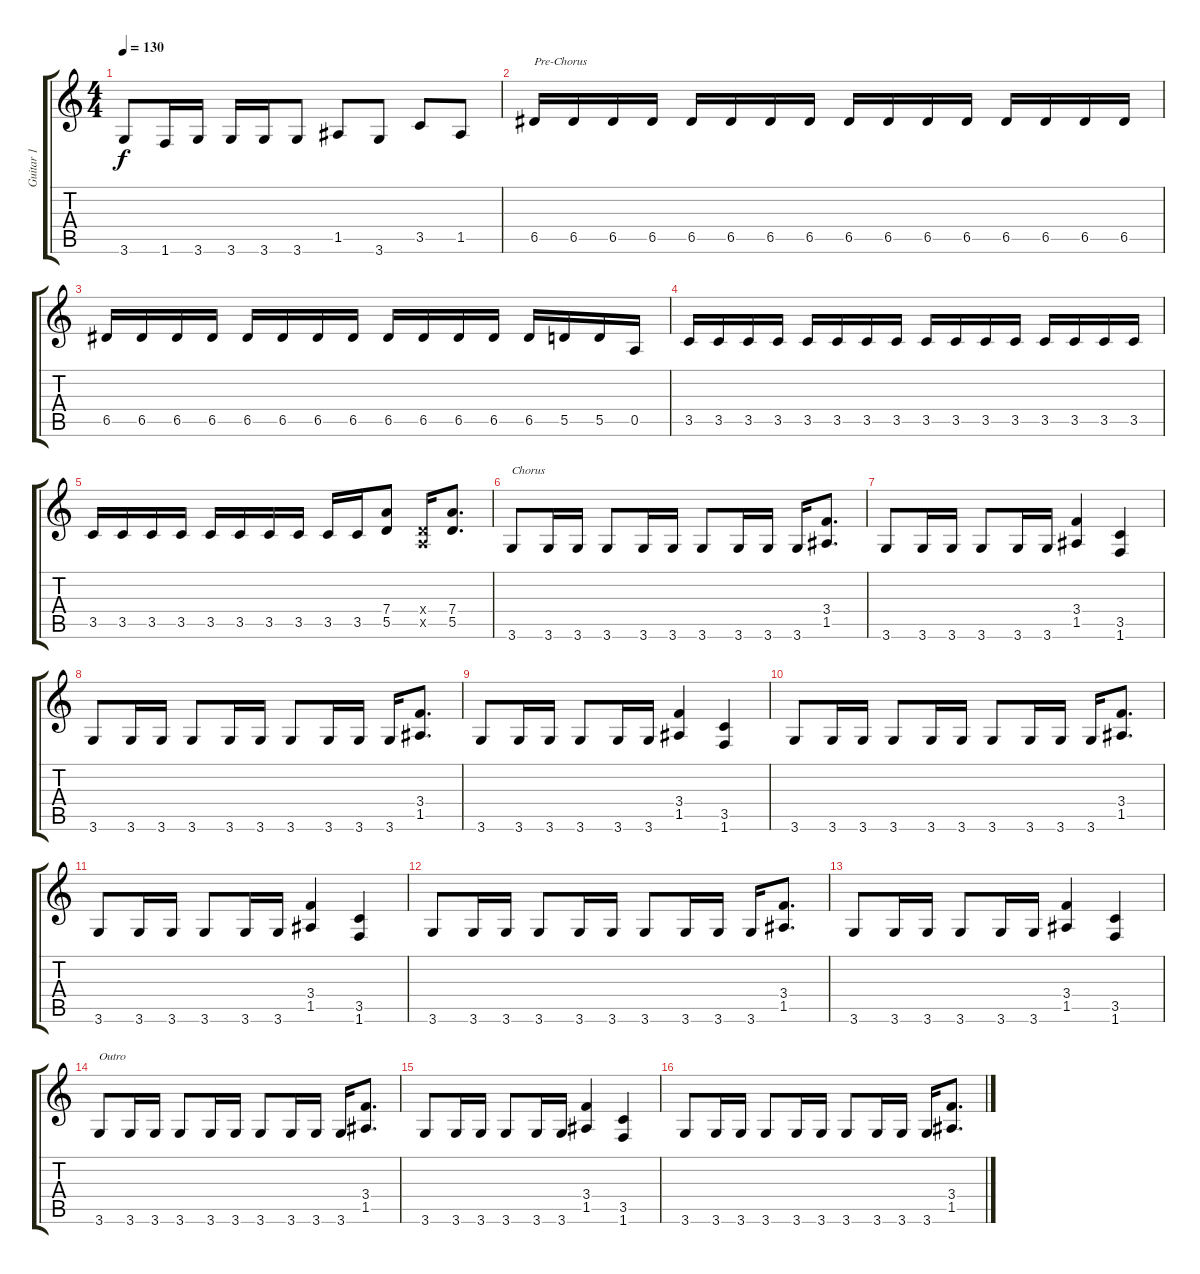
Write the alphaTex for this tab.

\track ("Guitar 1" "Guitar 1") {instrument distortionguitar}
\staff {score tabs}
\tuning (E4 B3 G3 D3 A2 E2) {hide}
\ts (4 4)
\tempo 130
\clef g2
\ks c
3.6.8{dy f} 1.6.16 3.6.16 3.6.16 3.6.16 3.6.8 1.5.8 3.6.8 3.5.8 1.5.8 |
6.5.16{txt "Pre-Chorus"} 6.5.16 6.5.16 6.5.16 6.5.16 6.5.16 6.5.16 6.5.16 6.5.16 6.5.16 6.5.16 6.5.16 6.5.16 6.5.16 6.5.16 6.5.16 |
6.5.16 6.5.16 6.5.16 6.5.16 6.5.16 6.5.16 6.5.16 6.5.16 6.5.16 6.5.16 6.5.16 6.5.16 6.5.16 5.5.16 5.5.16 0.5.16 |
3.5.16 3.5.16 3.5.16 3.5.16 3.5.16 3.5.16 3.5.16 3.5.16 3.5.16 3.5.16 3.5.16 3.5.16 3.5.16 3.5.16 3.5.16 3.5.16 |
3.5.16 3.5.16 3.5.16 3.5.16 3.5.16 3.5.16 3.5.16 3.5.16 3.5.16 3.5.16 (7.4 5.5).8 (0.4{x} 0.5{x}).16 (7.4 5.5).8{d} |
3.6.8{txt "Chorus"} 3.6.16 3.6.16 3.6.8 3.6.16 3.6.16 3.6.8 3.6.16 3.6.16 3.6.16 (3.4 1.5).8{d} |
3.6.8 3.6.16 3.6.16 3.6.8 3.6.16 3.6.16 (3.4 1.5).4 (3.5 1.6).4 |
3.6.8 3.6.16 3.6.16 3.6.8 3.6.16 3.6.16 3.6.8 3.6.16 3.6.16 3.6.16 (3.4 1.5).8{d} |
3.6.8 3.6.16 3.6.16 3.6.8 3.6.16 3.6.16 (3.4 1.5).4 (3.5 1.6).4 |
3.6.8 3.6.16 3.6.16 3.6.8 3.6.16 3.6.16 3.6.8 3.6.16 3.6.16 3.6.16 (3.4 1.5).8{d} |
3.6.8 3.6.16 3.6.16 3.6.8 3.6.16 3.6.16 (3.4 1.5).4 (3.5 1.6).4 |
3.6.8 3.6.16 3.6.16 3.6.8 3.6.16 3.6.16 3.6.8 3.6.16 3.6.16 3.6.16 (3.4 1.5).8{d} |
3.6.8 3.6.16 3.6.16 3.6.8 3.6.16 3.6.16 (3.4 1.5).4 (3.5 1.6).4 |
3.6.8{txt "Outro"} 3.6.16 3.6.16 3.6.8 3.6.16 3.6.16 3.6.8 3.6.16 3.6.16 3.6.16 (3.4 1.5).8{d} |
3.6.8 3.6.16 3.6.16 3.6.8 3.6.16 3.6.16 (3.4 1.5).4 (3.5 1.6).4 |
3.6.8 3.6.16 3.6.16 3.6.8 3.6.16 3.6.16 3.6.8 3.6.16 3.6.16 3.6.16 (3.4 1.5).8{d}
